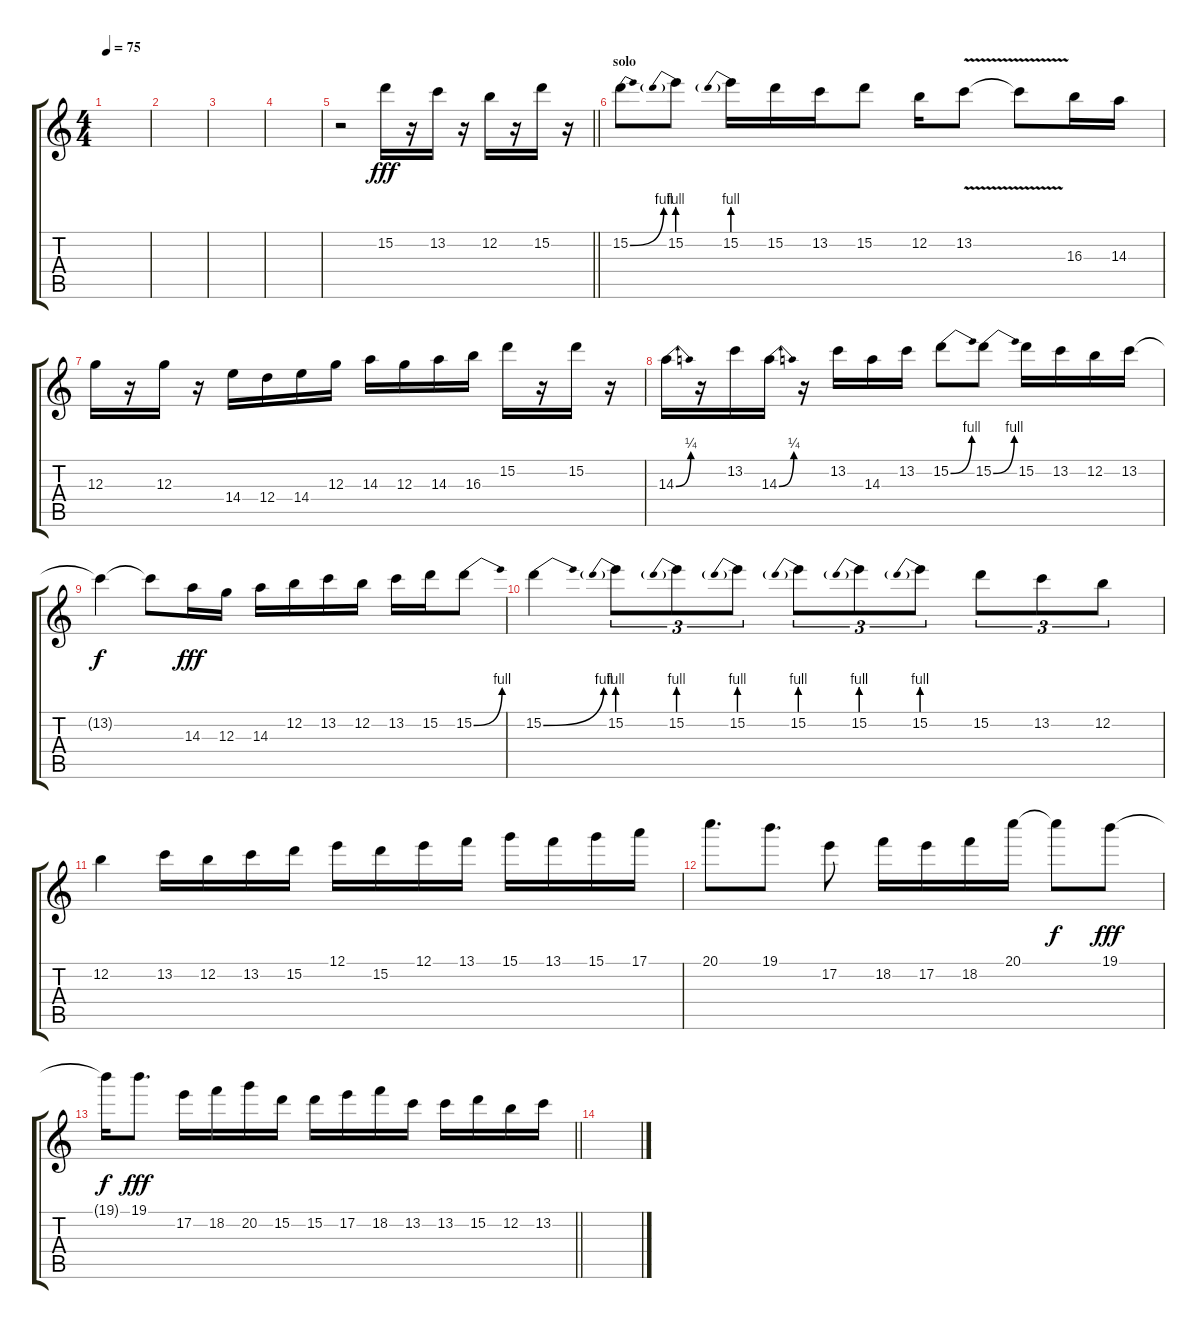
\track "" {instrument acousticguitarsteel}
\staff {score tabs}
\tuning (E4 B3 G3 D3 A2 E2) {hide}
\ts (4 4)
\tempo 75
\clef g2
\ks c
|
|
|
|
\barLineRight lightlight
r.2 15.2.16{dy fff} r.16 13.2.16 r.16 12.2.16 r.16 15.2.16 r.16 |
\section ("" "solo")
15.2{be (bend 0 0 60 4)}.8 15.2{be (prebend 0 4 60 4)}.8 15.2{be (prebend 0 4 60 4)}.16 15.2.16 13.2.16 15.2.8 12.2.16 13.2{v}.8 13.2{t}.8 16.3.16 14.3.16 |
12.3.16 r.16 12.3.16 r.16 14.4.16 12.4.16 14.4.16 12.3.16 14.3.16 12.3.16 14.3.16 16.3.16 15.2.16 r.16 15.2.16 r.16 |
14.3{be (bend 0 0 60 1)}.16 r.16 13.2.16 14.3{be (bend 0 0 60 1)}.16 r.16 13.2.16 14.3.16 13.2.16 15.2{be (bend 0 0 60 4)}.8 15.2{be (bend 0 0 60 4)}.8 15.2.16 13.2.16 12.2.16 13.2.16 |
13.2{t}.4{dy f} 13.2{t}.8 14.3.16{dy fff} 12.3.16 14.3.16 12.2.16 13.2.16 12.2.16 13.2.16 15.2.16 15.2{be (bend 0 0 60 4)}.8 |
15.2{be (bend 0 0 60 4)}.4 15.2{be (prebend 0 4 60 4)}.8{tu (3 2)} 15.2{be (prebend 0 4 60 4)}.8{tu (3 2)} 15.2{be (prebend 0 4 60 4)}.8{tu (3 2)} 15.2{be (prebend 0 4 60 4)}.8{tu (3 2)} 15.2{be (prebend 0 4 60 4)}.8{tu (3 2)} 15.2{be (prebend 0 4 60 4)}.8{tu (3 2)} 15.2.8{tu (3 2)} 13.2.8{tu (3 2)} 12.2.8{tu (3 2)} |
12.2.4 13.2.16 12.2.16 13.2.16 15.2.16 12.1.16 15.2.16 12.1.16 13.1.16 15.1.16{txt ""} 13.1.16 15.1.16 17.1.16 |
20.1.8{d} 19.1.8{d} 17.2.8 18.2.16 17.2.16 18.2.16 20.1.16 20.1{t}.8{dy f} 19.1.8{dy fff} |
\barLineRight lightlight
19.1{t}.16{dy f} 19.1.8{d dy fff} 17.2.16 18.2.16 20.2.16 15.2.16 15.2.16 17.2.16 18.2.16 13.2.16 13.2.16 15.2.16 12.2.16 13.2.16 |
\section ("" "")
